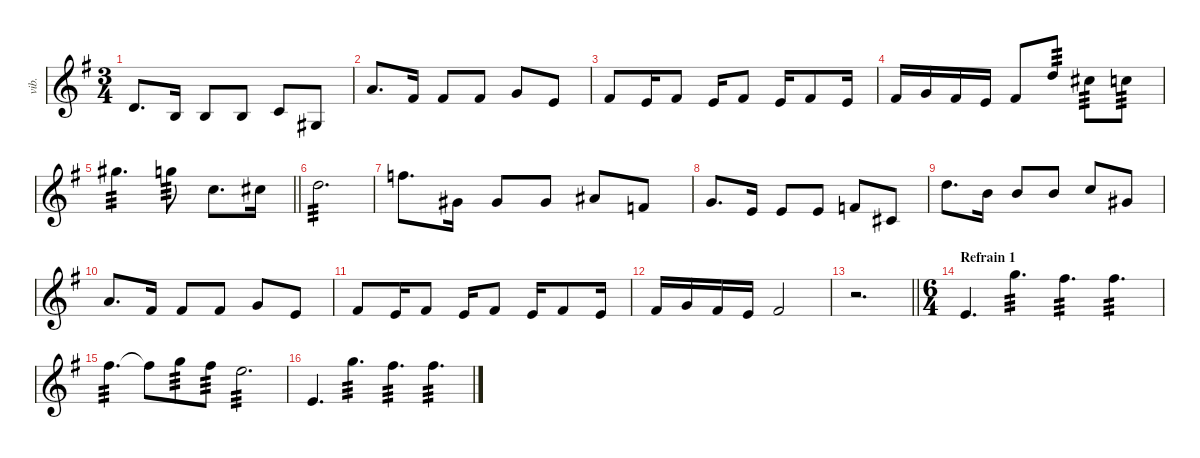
\defaultSystemsLayout 4
\hideDynamics
\bracketExtendMode groupsimilarinstruments
\otherSystemsTrackNameOrientation horizontal
\track ("Vibes" "vib.") {defaultSystemsLayout 4 instrument vibraphone}
\staff {score}
\tuning (E4 B3 G3 D3 A2 E2)
\ts (3 4)
\tempo (120 hide)
\clef g2
\ks eminor
12.4{acc forcenatural}.8{d dy f beam Up} 9.4{acc forcenatural}.16{beam Up} 9.4{acc forcenatural}.8{beam Up} 9.4{acc forcenatural}.8{beam Up} 10.4{acc forcenatural}.8{beam Up} 11.5{acc #}.8{beam Up} |
12.5{acc forcenatural}.8{d ot 8vb beam Up} 9.5{acc #}.16{ot 8vb beam Up} 9.5{acc #}.8{ot 8vb beam Up} 9.5{acc #}.8{ot 8vb beam Up} 10.5{acc forcenatural}.8{ot 8vb beam Up} 7.5{acc forcenatural}.8{ot 8vb beam Up} |
9.5{acc #}.8{ot 8vb beam Up} 7.5{acc forcenatural}.16{ot 8vb beam Up} 9.5{acc #}.8{ot 8vb beam Up} 7.5{acc forcenatural}.16{ot 8vb beam Up} 9.5{acc #}.8{ot 8vb beam Up} 7.5{acc forcenatural}.16{ot 8vb beam Up} 9.5{acc #}.8{ot 8vb beam Up} 7.5{acc forcenatural}.16{ot 8vb beam Up} |
9.5{acc #}.16{ot 8vb beam Up} 10.5{acc forcenatural}.16{ot 8vb beam Up} 9.5{acc #}.16{ot 8vb beam Up} 7.5{acc forcenatural}.16{ot 8vb beam Up} 9.5{acc #}.8{ot 8vb beam Up} 10.1{acc forcenatural}.8{tp 3 beam Up} 9.1{acc #}.8{tp 3 beam Down} 8.1{acc forcenatural}.8{tp 3 beam Down} |
\barLineRight lightlight
16.1{acc #}.4{d tp 3 beam Down} 15.1{acc forcenatural}.8{tp 3 beam Down} 8.1{acc forcenatural}.8{d beam Down} 9.1{acc #}.16{beam Down} |
10.1{acc forcenatural}.2{d tp 3 beam Down} |
13.1{acc forcenatural}.8{d beam Down} 9.2{acc #}.16{beam Down} 9.2{acc #}.8{beam Up} 9.2{acc #}.8{beam Up} 11.2{acc #}.8{beam Up} 10.3{acc forcenatural}.8{beam Up} |
12.3{acc forcenatural}.8{d beam Up} 9.3{acc forcenatural}.16{beam Up} 9.3{acc forcenatural}.8{beam Up} 9.3{acc forcenatural}.8{beam Up} 10.3{acc forcenatural}.8{beam Up} 11.4{acc #}.8{beam Up} |
12.4{acc forcenatural}.8{d ot 8vb beam Down} 9.4{acc forcenatural}.16{ot 8vb beam Down} 9.4{acc forcenatural}.8{ot 8vb beam Up} 9.4{acc forcenatural}.8{ot 8vb beam Up} 10.4{acc forcenatural}.8{ot 8vb beam Up} 11.5{acc #}.8{ot 8vb beam Up} |
12.5{acc forcenatural}.8{d ot 8vb beam Up} 9.5{acc #}.16{ot 8vb beam Up} 9.5{acc #}.8{ot 8vb beam Up} 9.5{acc #}.8{ot 8vb beam Up} 10.5{acc forcenatural}.8{ot 8vb beam Up} 7.5{acc forcenatural}.8{ot 8vb beam Up} |
9.5{acc #}.8{ot 8vb beam Up} 7.5{acc forcenatural}.16{ot 8vb beam Up} 9.5{acc #}.8{ot 8vb beam Up} 7.5{acc forcenatural}.16{ot 8vb beam Up} 9.5{acc #}.8{ot 8vb beam Up} 7.5{acc forcenatural}.16{ot 8vb beam Up} 9.5{acc #}.8{ot 8vb beam Up} 7.5{acc forcenatural}.16{ot 8vb beam Up} |
9.5{acc #}.16{ot 8vb beam Up} 10.5{acc forcenatural}.16{ot 8vb beam Up} 9.5{acc #}.16{ot 8vb beam Up} 7.5{acc forcenatural}.16{ot 8vb beam Up} 9.5{acc #}.2{ot 8vb beam Up} |
\barLineRight lightlight
r.2{d beam Down} |
\ts (6 4)
\beaming (8 3 3 3 3)
\section ("" "Refrain 1")
0.6{acc forcenatural}.4{d ot 15mb beam Up} 15.1{acc forcenatural}.4{d tp 3 beam Down} 14.1{acc #}.4{d tp 3 beam Down} 14.1{acc #}.4{d tp 3 beam Down} |
14.1{acc #}.4{d tp 3 beam Down} 14.1{t acc #}.8{beam Down} 15.1{acc forcenatural}.8{tp 3 beam Down} 14.1{acc #}.8{tp 3 beam Down} 12.1{acc forcenatural}.2{d tp 3 beam Down} |
0.6{acc forcenatural}.4{d ot 15mb beam Up} 15.1{acc forcenatural}.4{d tp 3 beam Down} 14.1{acc #}.4{d tp 3 beam Down} 14.1{acc #}.4{d tp 3 beam Down}
